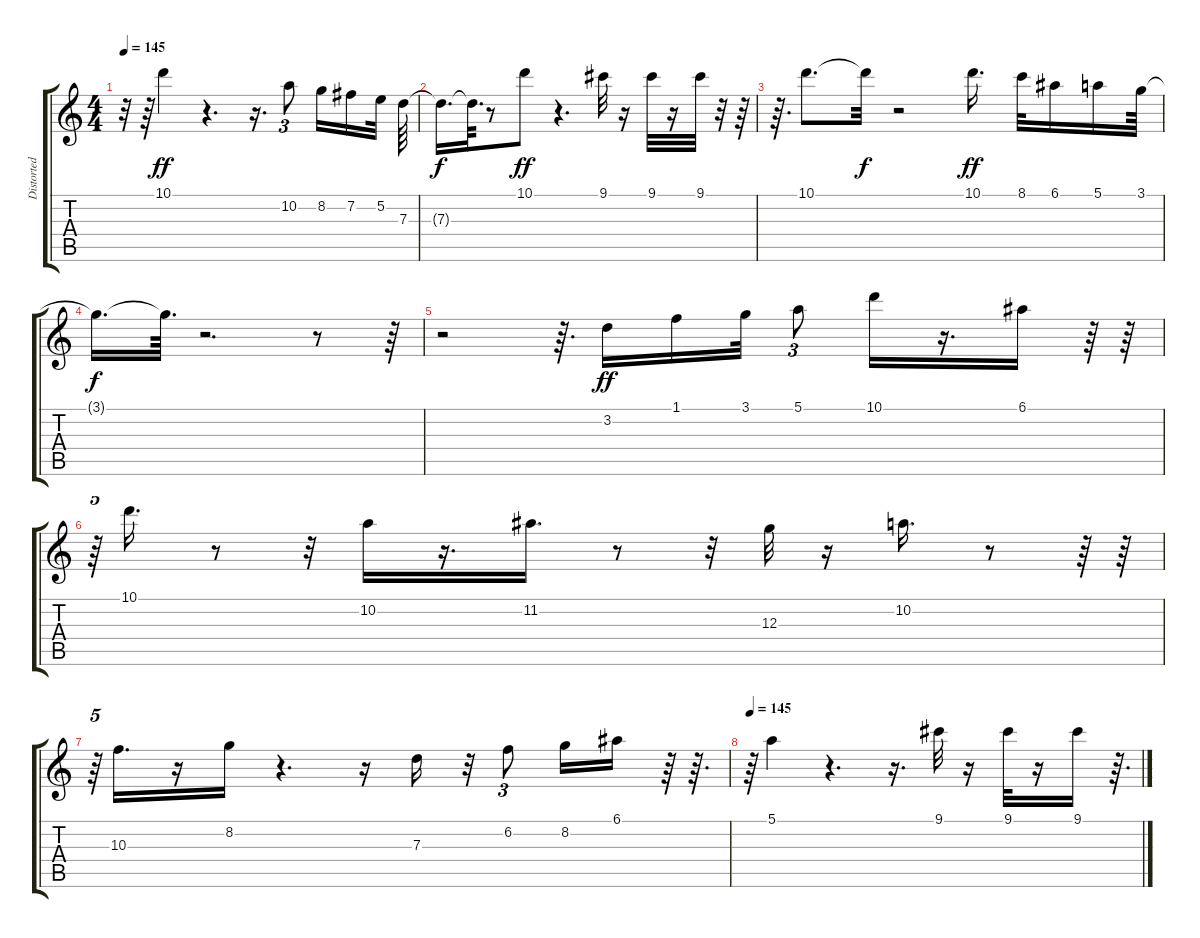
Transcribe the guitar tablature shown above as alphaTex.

\track ("Distorted Guitar 1" "Distorted ") {instrument distortionguitar}
\staff {score tabs}
\tuning (E4 B3 G3 D3 A2 E2) {hide}
\ts (4 4)
\tempo 145
\clef g2
\ks c
r.32{dy ff} r.64 10.1.4 r.4{d} r.16{d} 10.2.8{tu (3 2)} 8.2.16 7.2.16 5.2.32 7.3.64 |
7.3{t}.16{d dy f} 7.3{t}.64{d} r.8 10.1.8{dy ff} r.4{d} 9.1.32 r.16 9.1.32 r.16 9.1.32 r.32 r.64 |
r.64{d} 10.1.8{d} 10.1{t}.32{dy f} r.2 10.1.16{d dy ff} 8.1.32 6.1.16 5.1.16 3.1.64 |
3.1{t}.16{d dy f} 3.1{t}.64{d} r.2{d} r.8 r.64 |
r.2 r.64{d} 3.2.16{dy ff} 1.1.16 3.1.32 5.1.8{tu (3 2)} 10.1.16 r.16{d} 6.1.16 r.64 r.64 |
r.64{tu (5 4)} 10.1.16{d} r.8 r.32 10.2.16 r.16{d} 11.2.16{d} r.8 r.32 12.3.32 r.16 10.2.16{d} r.8 r.64 r.64 |
r.64{tu (5 4)} 10.3.16{d} r.16 8.2.16 r.4{d} r.16 7.3.16 r.32 6.2.8{tu (3 2)} 8.2.16 6.1.16 r.64 r.64{d} |
\tempo 145
r.64 5.1.4 r.4{d} r.16{d} 9.1.32 r.16 9.1.32 r.16 9.1.16 r.64{d}
